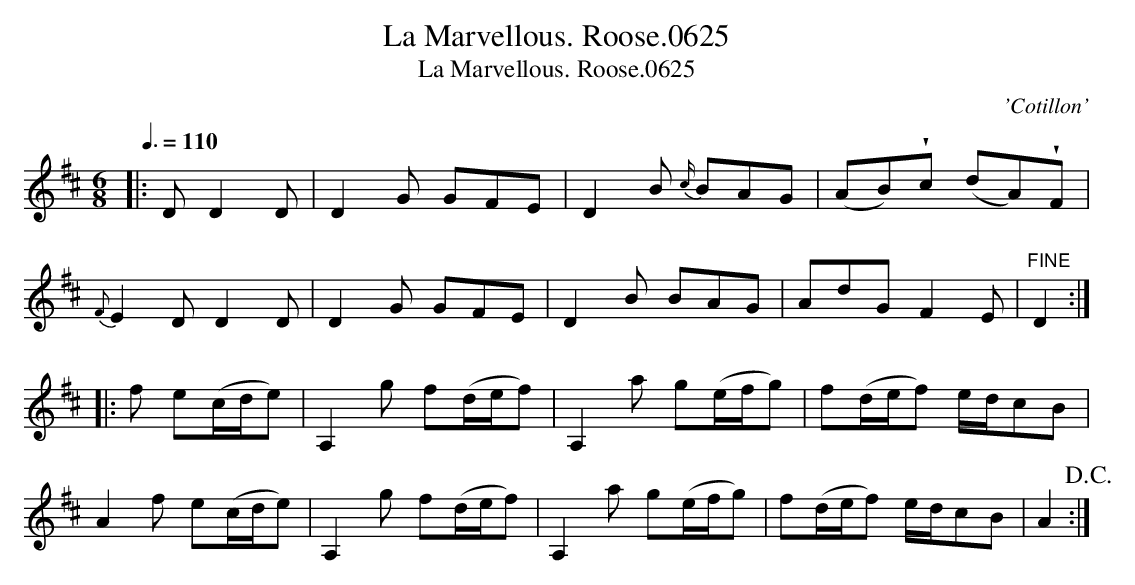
X:1
T:La Marvellous. Roose.0625
T:Marvellous. Roose.0625, La
C:'Cotillon'
M:6/8
L:1/8
U:w=!wedge!
Q:3/8=110
K:D
|:D D2D|D2G GFE|D2B {c/}BAG|(AB)wc (dA)wF|
{F}E2D D2D|D2G GFE|D2B BAG|AdG F2E|"FINE"D2:|
|:f e(c/d/e)|A,2 g f(d/e/f)|A,2a g(e/f/g)|\\
f(d/e/f) e/d/cB|
A2f e(c/d/e)|A,2 g f(d/e/f)|A,2a g(e/f/g)|f(d/e/f) e/d/cB|A2 !D.C.!:|
